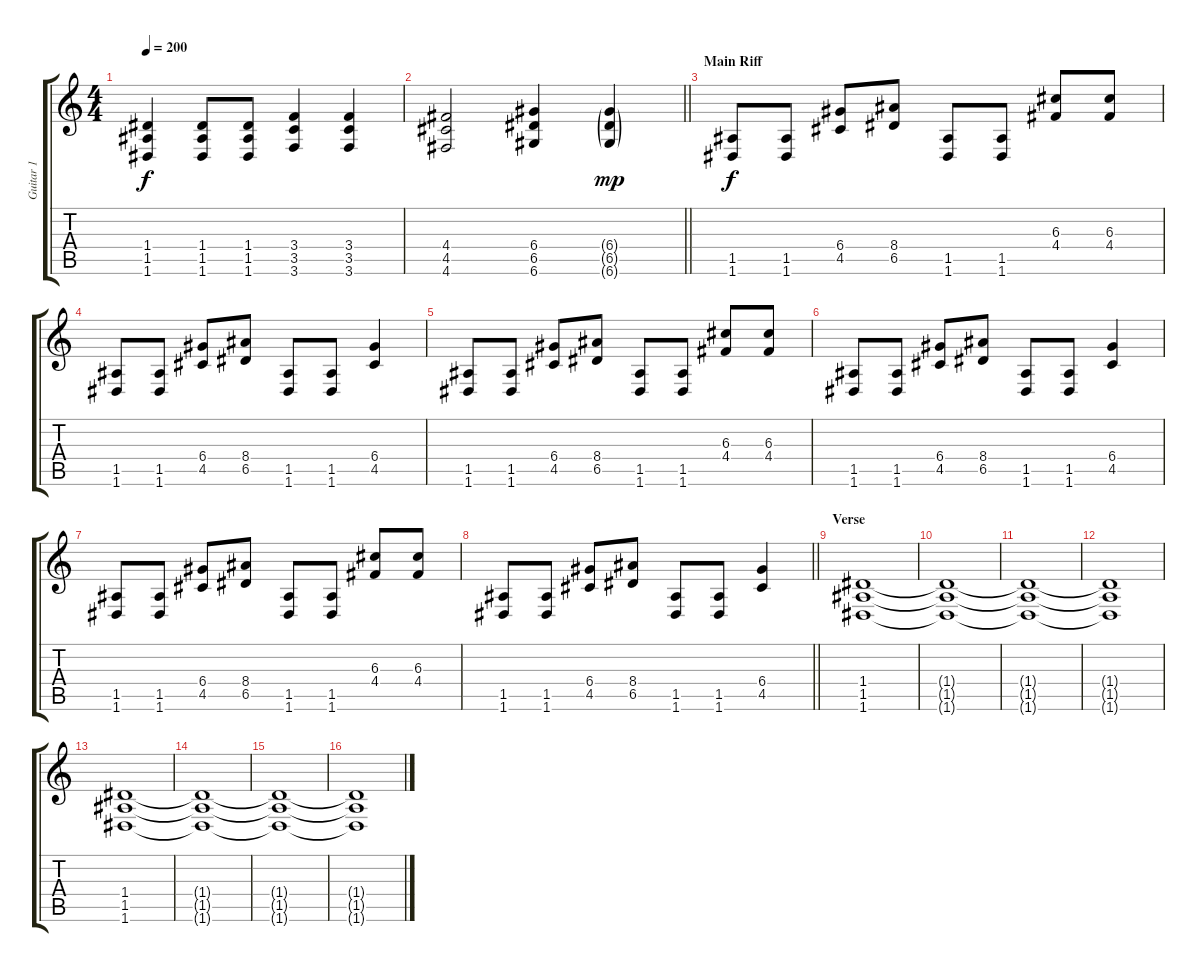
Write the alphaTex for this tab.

\track ("Guitar 1" "Guitar 1") {instrument distortionguitar}
\staff {score tabs}
\tuning (E4 B3 G3 D3 A2 D2) {hide}
\ts (4 4)
\tempo 200
\clef g2
\ks c
(1.4 1.5 1.6).4{dy f} (1.4 1.5 1.6).8 (1.4 1.5 1.6).8 (3.4 3.5 3.6).4 (3.4 3.5 3.6).4 |
\barLineRight lightlight
(4.4 4.5 4.6).2 (6.4 6.5 6.6).4 (6.4{g} 6.5{g} 6.6{g}).4{dy mp} |
\section ("" "Main Riff")
(1.5 1.6).8{dy f} (1.5 1.6).8 (6.4 4.5).8 (8.4 6.5).8 (1.5 1.6).8 (1.5 1.6).8 (6.3 4.4).8 (6.3 4.4).8 |
(1.5 1.6).8 (1.5 1.6).8 (6.4 4.5).8 (8.4 6.5).8 (1.5 1.6).8 (1.5 1.6).8 (6.4 4.5).4 |
(1.5 1.6).8 (1.5 1.6).8 (6.4 4.5).8 (8.4 6.5).8 (1.5 1.6).8 (1.5 1.6).8 (6.3 4.4).8 (6.3 4.4).8 |
(1.5 1.6).8 (1.5 1.6).8 (6.4 4.5).8 (8.4 6.5).8 (1.5 1.6).8 (1.5 1.6).8 (6.4 4.5).4 |
(1.5 1.6).8 (1.5 1.6).8 (6.4 4.5).8 (8.4 6.5).8 (1.5 1.6).8 (1.5 1.6).8 (6.3 4.4).8 (6.3 4.4).8 |
\barLineRight lightlight
(1.5 1.6).8 (1.5 1.6).8 (6.4 4.5).8 (8.4 6.5).8 (1.5 1.6).8 (1.5 1.6).8 (6.4 4.5).4 |
\section ("" "Verse")
(1.4 1.5 1.6).1 |
(1.4{t} 1.5{t} 1.6{t}).1 |
(1.4{t} 1.5{t} 1.6{t}).1 |
(1.4{t} 1.5{t} 1.6{t}).1 |
(1.4 1.5 1.6).1 |
(1.4{t} 1.5{t} 1.6{t}).1 |
(1.4{t} 1.5{t} 1.6{t}).1 |
(1.4{t} 1.5{t} 1.6{t}).1
